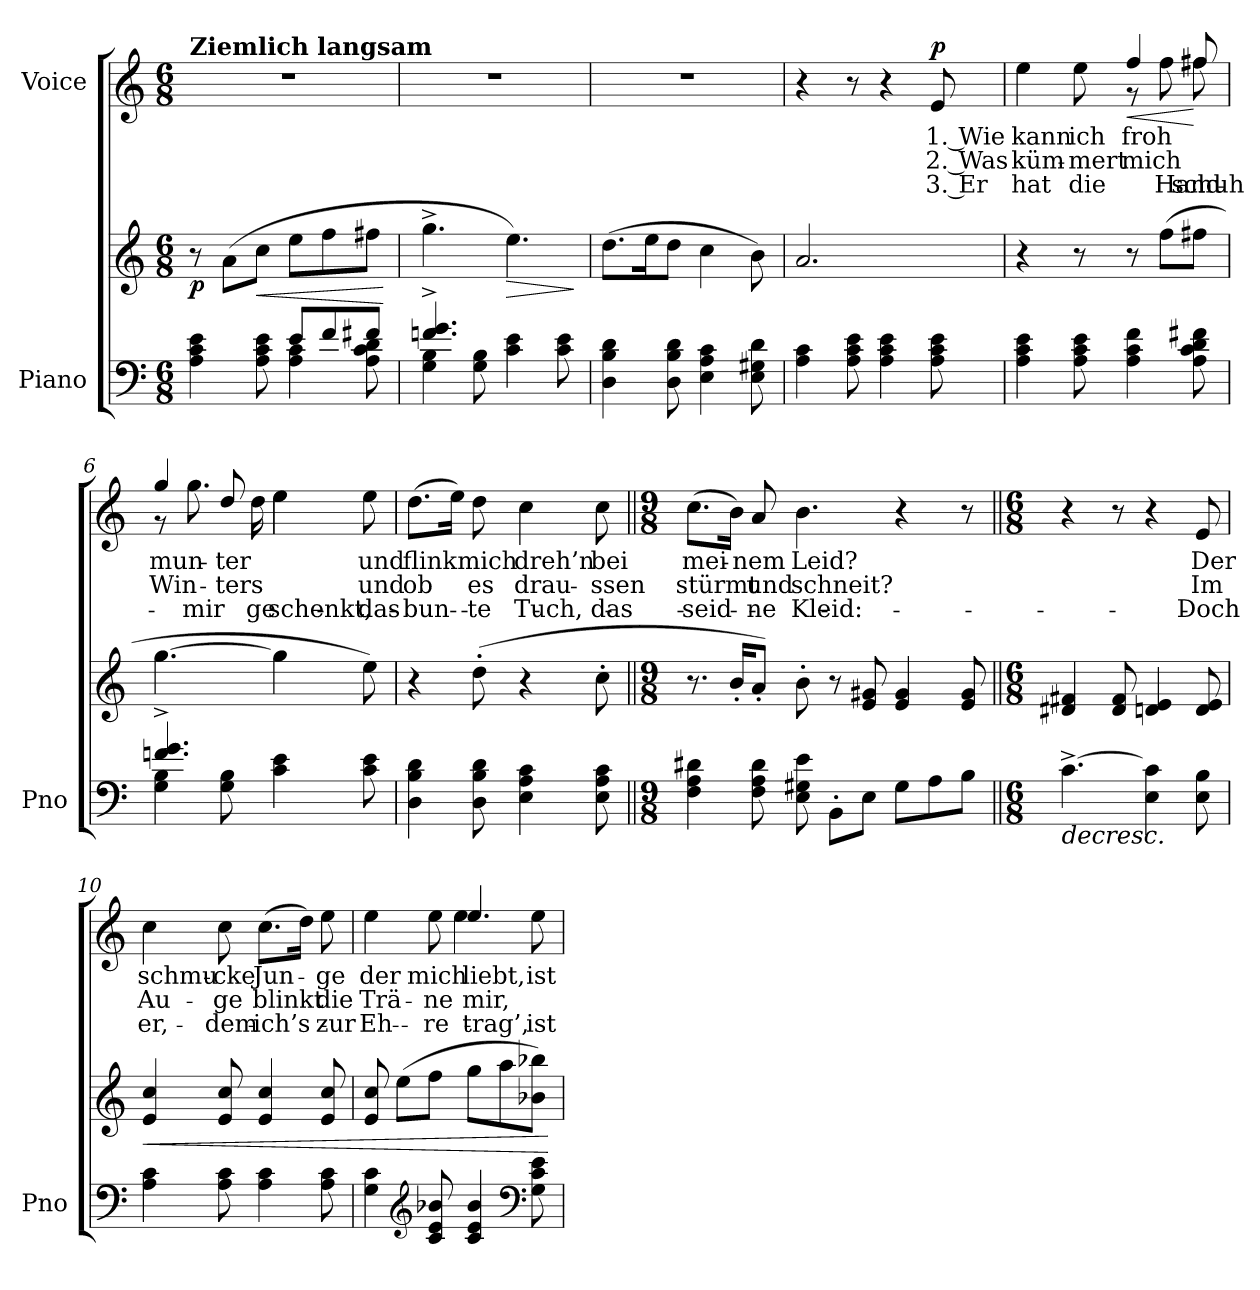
**kern	**kern	**dynam	**kern	**text	**text	**text	**dynam
*part2	*part2	*part2	*part1	*part1	*part1	*part1	*part1
*staff3	*staff2	*staff2/3	*staff1	*staff1	*staff1	*staff1	*staff1
*I"Piano	*	*	*I"Voice	*	*	*	*
*I'Pno	*	*	*	*	*	*	*
*clefF4	*clefG2	*	*clefG2	*	*	*	*
*k[]	*k[]	*	*k[]	*	*	*	*
*M6/8	*M6/8	*	*M6/8	*	*	*	*
=1	=1	=1	=1	=1	=1	=1	=1
*^	*	*	*	*	*	*	*
!	!	!	!	!LO:TX:a:B:t=Ziemlich langsam	!	!	!	!
!	!	!	!LO:DY:b	!	!	!	!	!
4ryy	4A\ 4c\ 4e\	8r	p	2.r	.	.	.	.
.	.	(8a\L	.	.	.	.	.	.
!	!	!	!LO:HP:b	!	!	!	!	!
8ryy	8A\ 8c\ 8e\	8cc\J	<	.	.	.	.	.
8e/L	4A\ 4c\	8ee\L	.	.	.	.	.	.
8f/	.	8ff\	.	.	.	.	.	.
8f#X/J	8A\ 8c\ 8d\	8ff#X\J	.	.	.	.	.	.
*v	*v	*	*	*	*	*	*	*
.	.	[	.	.	.	.	.
=2	=2	=2	=2	=2	=2	=2	=2
*^	*	*	*	*	*	*	*
4.fn/^ 4.g/^	4G\ 4B\	4.gg^\	.	2.r	.	.	.	.
.	8G\ 8B\	.	.	.	.	.	.	.
!	!	!	!LO:HP:b	!	!	!	!	!
4ryy	4c\ 4e\	4.ee\)	>	.	.	.	.	.
8ryy	8c\ 8e\	.	.	.	.	.	.	.
*v	*v	*	*	*	*	*	*	*
.	.	]	.	.	.	.	.
=3	=3	=3	=3	=3	=3	=3	=3
4D\ 4B\ 4d\	(8.dd\L	.	2.r	.	.	.	.
.	16ee\K	.	.	.	.	.	.
8D\ 8B\ 8d\	8dd\J	.	.	.	.	.	.
4E\ 4A\ 4c\	4cc\	.	.	.	.	.	.
8E\ 8G#X\ 8d\	8b\)	.	.	.	.	.	.
=4	=4	=4	=4	=4	=4	=4	=4
4A\ 4c\	2.a/	.	4r	.	.	.	.
8A\ 8c\ 8e\	.	.	8r	.	.	.	.
4A\ 4c\ 4e\	.	.	4r	.	.	.	.
!	!	!	!	!	!	!	!LO:DY:a
8A\ 8c\ 8e\	.	.	8e/	1. Wie	2. Was	3. Er	p
=5	=5	=5	=5	=5	=5	=5	=5
*	*	*	*^	*	*	*	*
4A\ 4c\ 4e\	4r	.	4ee\	4ryy	kann	küm-	hat	.
8A\ 8c\ 8e\	8r	.	8ee\	8ryy	ich	-mert	die	.
!	!	!	!	!	!	!	!	!LO:HP:b
4A\ 4c\ 4f\	8r	.	4ff/	8r	froh	mich	.	<
.	(8ff\L	.	.	8ff\	.	.	Hand-	.
8A\ 8c\ 8d\ 8f#X\	8ff#X\J	.	8ff#X/	8ff#\	.	.	-schuh	[
=6	=6	=6	=6	=6	=6	=6	=6	=6
*^	*	*	*	*	*	*	*	*
4.fn/^ 4.g/^	4G\ 4B\	[4.gg\	.	4gg/	8r	mun-	Win-	.	.
.	.	.	.	.	8.gg\	.	.	mir	.
.	8G\ 8B\	.	.	8dd/	.	-ter	-ters	.	.
.	.	.	.	.	16dd\	.	.	ge-	.
4ryy	4c\ 4e\	4gg\]	.	4ee\	4ee\	.	.	-schenkt,	.
8ryy	8c\ 8e\	8ee\)	.	8ee\	8ryy	und	und	das	.
*v	*v	*	*	*v	*v	*	*	*	*
=7	=7	=7	=7	=7	=7	=7	=7
4D\ 4B\ 4d\	4r	.	(8.dd\L	flink	ob	bun-	.
.	.	.	16ee\Jk)	.	.	.	.
8D\ 8B\ 8d\	(8dd'\	.	8dd\	mich	es	-te	.
4E\ 4A\ 4c\	4r	.	4cc\	dreh’n	drau-	Tuch,	.
8E\ 8A\ 8c\	8cc'\	.	8cc\	bei	-ssen	das	.
=8||	=8||	=8||	=8||	=8||	=8||	=8||	=8||
*M9/8	*M9/8	*	*M9/8	*	*	*	*
4F\ 4A\ 4d#X\	8.r	.	(8.cc\L	mei-	stürmt	seid-	.
.	16b'/KL	.	16b\Jk)	.	.	.	.
8F\ 8A\ 8d#\	8a'/J)	.	8a/	-nem	und	-ne	.
8E\ 8G#X\ 8e\	8b'\	.	4.b\	Leid?	schneit?	Kleid:	.
8BB'\L	8r	.	.	.	.	.	.
8E\J	8e/ 8g#X/	.	.	.	.	.	.
8G#\L	4e/ 4g#/	.	4r	.	.	.	.
8A\	.	.	.	.	.	.	.
8B\J	8e/ 8g#/	.	8r	.	.	.	.
=9||	=9||	=9||	=9||	=9||	=9||	=9||	=9||
*M6/8	*M6/8	*	*M6/8	*	*	*	*
!	!	!LO:HP:b=2	!	!	!	!	!
[4.c^\	4d#X/ 4f#X/	>	4r	.	.	.	.
.	8d#/ 8f#/	.	8r	.	.	.	.
4E\ 4c\]	4dn/ 4e/	.	4r	.	.	.	.
8E\ 8B\	8d/ 8e/	.	8e/	Der	Im	Doch	.
=10	=10	=10	=10	=10	=10	=10	=10
!	!	!LO:HP:b	!	!	!	!	!
4A\ 4c\	4e/ 4cc/	<	4cc\	schmu-	Au-	er,	.
8A\ 8c\	8e/ 8cc/	.	8cc\	-cke	-ge	dem	.
4A\ 4c\	4e/ 4cc/	.	(8.cc\L	Jun-	blinkt	ich’s	.
.	.	.	16dd\Jk)	.	.	.	.
8A\ 8c\	8e/ 8cc/	.	8ee\	-ge	die	zur	.
.	.	]	.	.	.	.	.
=11	=11	=11	=11	=11	=11	=11	=11
*	*	*	*^	*	*	*	*
4G\ 4c\	8e/ 8cc/	.	4ee\	4.ryy	der	Trä-	Eh-	.
.	(8ee\L	.	.	.	.	.	.	.
*clefG2	*	*	*	*	*	*	*	*
8c/ 8e/ 8b-X/	8ff\J	.	8ee\	.	mich	-ne	-re	.
!	!	!	!	!LO:N:head=solid	!	!	!	!
4c/ 4e/ 4b-/	8gg\L	.	4.ee/	4ee\	liebt,	mir,	trag’,	.
.	8aa\	.	.	.	.	.	.	.
*clefF4	*	*	*	*	*	*	*	*
8G\ 8c\ 8e\	8b-X\ 8bb-X\J)	.	.	8ee\	ist	.	ist	.
*	*	*	*v	*v	*	*	*	*
.	.	[	.	.	.	.	.
=	=	=	=	=	=	=	=
*-	*-	*-	*-	*-	*-	*-	*-
